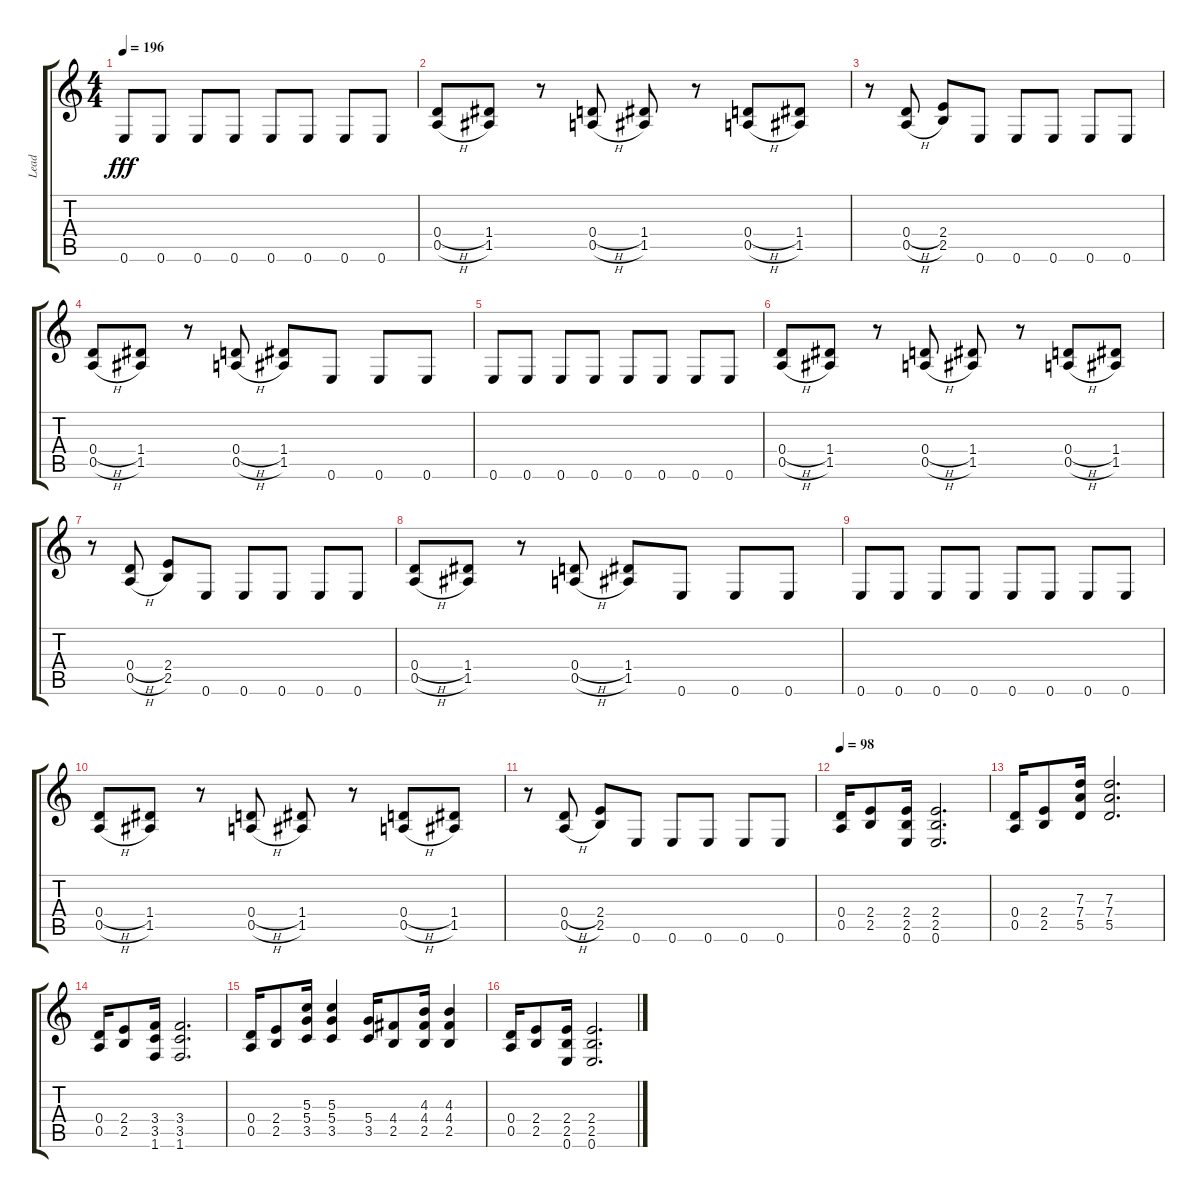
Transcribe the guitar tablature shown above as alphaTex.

\track ("Lead" "Lead") {instrument overdrivenguitar}
\staff {score tabs}
\tuning (E4 B3 G3 D3 A2 E2) {hide}
\ts (4 4)
\tempo 196
\clef g2
\ks c
0.6.8{dy fff} 0.6.8 0.6.8 0.6.8 0.6.8 0.6.8 0.6.8 0.6.8 |
(0.4{h} 0.5{h}).8 (1.4 1.5).8 r.8 (0.4{h} 0.5{h}).8 (1.4 1.5).8 r.8 (0.4{h} 0.5{h}).8 (1.4 1.5).8 |
r.8 (0.4{h} 0.5{h}).8 (2.4 2.5).8 0.6.8 0.6.8 0.6.8 0.6.8 0.6.8 |
(0.4{h} 0.5{h}).8 (1.4 1.5).8 r.8 (0.4{h} 0.5{h}).8 (1.4 1.5).8 0.6.8 0.6.8 0.6.8 |
0.6.8 0.6.8 0.6.8 0.6.8 0.6.8 0.6.8 0.6.8 0.6.8 |
(0.4{h} 0.5{h}).8 (1.4 1.5).8 r.8 (0.4{h} 0.5{h}).8 (1.4 1.5).8 r.8 (0.4{h} 0.5{h}).8 (1.4 1.5).8 |
r.8 (0.4{h} 0.5{h}).8 (2.4 2.5).8 0.6.8 0.6.8 0.6.8 0.6.8 0.6.8 |
(0.4{h} 0.5{h}).8 (1.4 1.5).8 r.8 (0.4{h} 0.5{h}).8 (1.4 1.5).8 0.6.8 0.6.8 0.6.8 |
0.6.8 0.6.8 0.6.8 0.6.8 0.6.8 0.6.8 0.6.8 0.6.8 |
(0.4{h} 0.5{h}).8 (1.4 1.5).8 r.8 (0.4{h} 0.5{h}).8 (1.4 1.5).8 r.8 (0.4{h} 0.5{h}).8 (1.4 1.5).8 |
r.8 (0.4{h} 0.5{h}).8 (2.4 2.5).8 0.6.8 0.6.8 0.6.8 0.6.8 0.6.8 |
\tempo 98
(0.4 0.5).16 (2.4 2.5).8 (2.4 2.5 0.6).16 (2.4 2.5 0.6).2{d} |
(0.4 0.5).16 (2.4 2.5).8 (7.3 7.4 5.5).16 (7.3 7.4 5.5).2{d} |
(0.4 0.5).16 (2.4 2.5).8 (3.4 3.5 1.6).16 (3.4 3.5 1.6).2{d} |
(0.4 0.5).16 (2.4 2.5).8 (5.3 5.4 3.5).16 (5.3 5.4 3.5).4 (5.4 3.5).16 (4.4 2.5).8 (4.3 4.4 2.5).16 (4.3 4.4 2.5).4 |
(0.4 0.5).16 (2.4 2.5).8 (2.4 2.5 0.6).16 (2.4 2.5 0.6).2{d}
